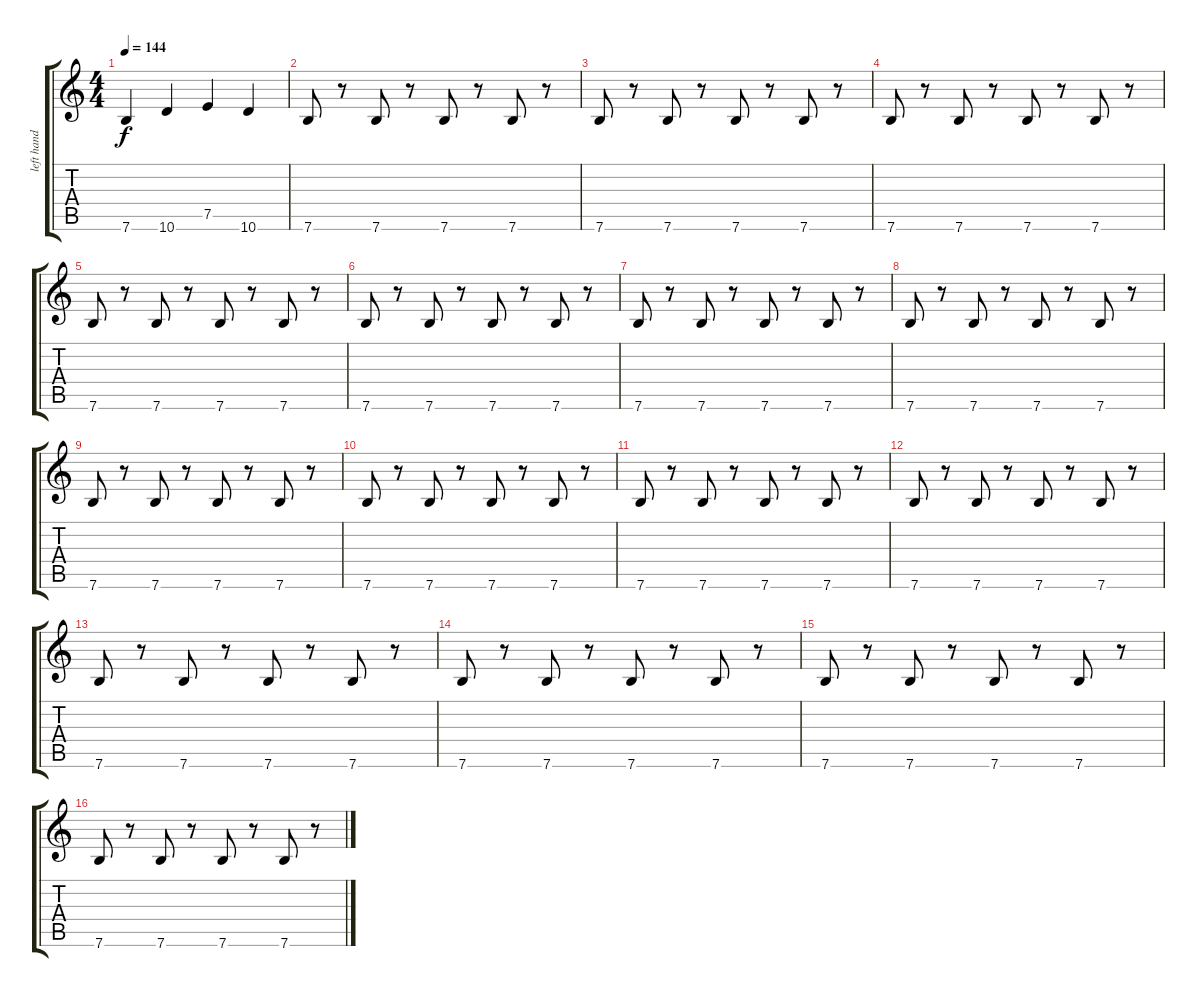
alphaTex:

\track ("left hand" "left hand") {instrument acousticguitarsteel}
\staff {score tabs}
\tuning (E4 B3 G3 D3 A2 E2) {hide}
\ts (4 4)
\tempo 144
\clef g2
\ks c
7.6.4{dy f} 10.6.4 7.5.4 10.6.4 |
7.6.8 r.8 7.6.8 r.8 7.6.8 r.8 7.6.8 r.8 |
7.6.8 r.8 7.6.8 r.8 7.6.8 r.8 7.6.8 r.8 |
7.6.8 r.8 7.6.8 r.8 7.6.8 r.8 7.6.8 r.8 |
7.6.8 r.8 7.6.8 r.8 7.6.8 r.8 7.6.8 r.8 |
7.6.8 r.8 7.6.8 r.8 7.6.8 r.8 7.6.8 r.8 |
7.6.8 r.8 7.6.8 r.8 7.6.8 r.8 7.6.8 r.8 |
7.6.8 r.8 7.6.8 r.8 7.6.8 r.8 7.6.8 r.8 |
7.6.8 r.8 7.6.8 r.8 7.6.8 r.8 7.6.8 r.8 |
7.6.8 r.8 7.6.8 r.8 7.6.8 r.8 7.6.8 r.8 |
7.6.8 r.8 7.6.8 r.8 7.6.8 r.8 7.6.8 r.8 |
7.6.8 r.8 7.6.8 r.8 7.6.8 r.8 7.6.8 r.8 |
7.6.8 r.8 7.6.8 r.8 7.6.8 r.8 7.6.8 r.8 |
7.6.8 r.8 7.6.8 r.8 7.6.8 r.8 7.6.8 r.8 |
7.6.8 r.8 7.6.8 r.8 7.6.8 r.8 7.6.8 r.8 |
7.6.8 r.8 7.6.8 r.8 7.6.8 r.8 7.6.8 r.8
